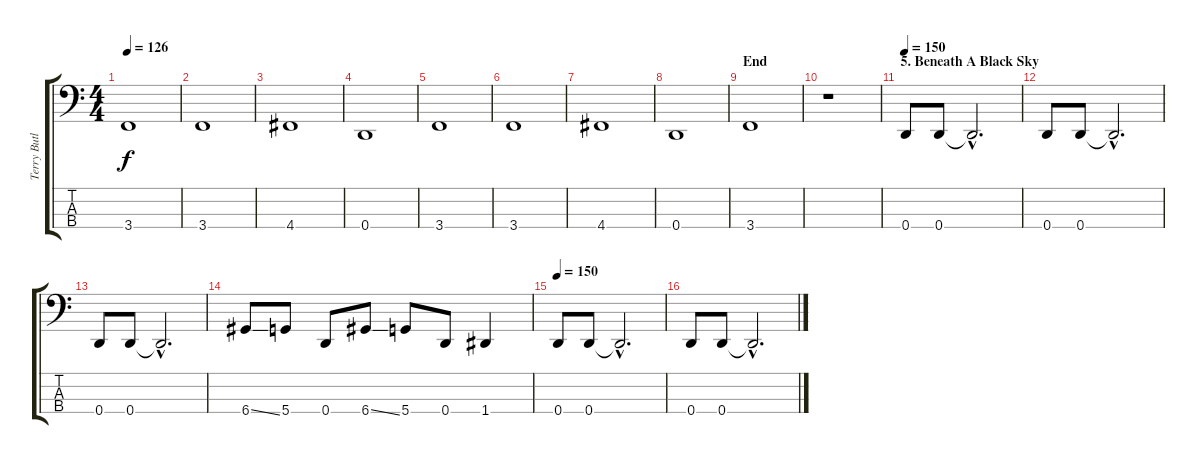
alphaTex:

\track ("Terry Butler (Bass)" "Terry Butl") {instrument electricbasspick}
\staff {score tabs}
\tuning (F2 C2 G1 D1) {hide}
\ts (4 4)
\tempo 126
\clef f4
\ks c
3.4.1{dy f} |
3.4.1{volume 5} |
4.4.1 |
0.4.1 |
3.4.1 |
3.4.1 |
4.4.1 |
0.4.1 |
\section ("" "End")
3.4.1 |
r.1 |
\section ("" "5. Beneath A Black Sky")
\tempo 150
0.4.8{volume 16} 0.4.8 0.4{hac t}.2{d} |
0.4.8 0.4.8 0.4{hac t}.2{d} |
0.4.8 0.4.8 0.4{hac t}.2{d} |
6.4{ss}.8 5.4.8 0.4.8 6.4{ss}.8 5.4.8 0.4.8 1.4.4 |
\tempo 150
0.4.8 0.4.8 0.4{hac t}.2{d} |
0.4.8 0.4.8 0.4{hac t}.2{d}
